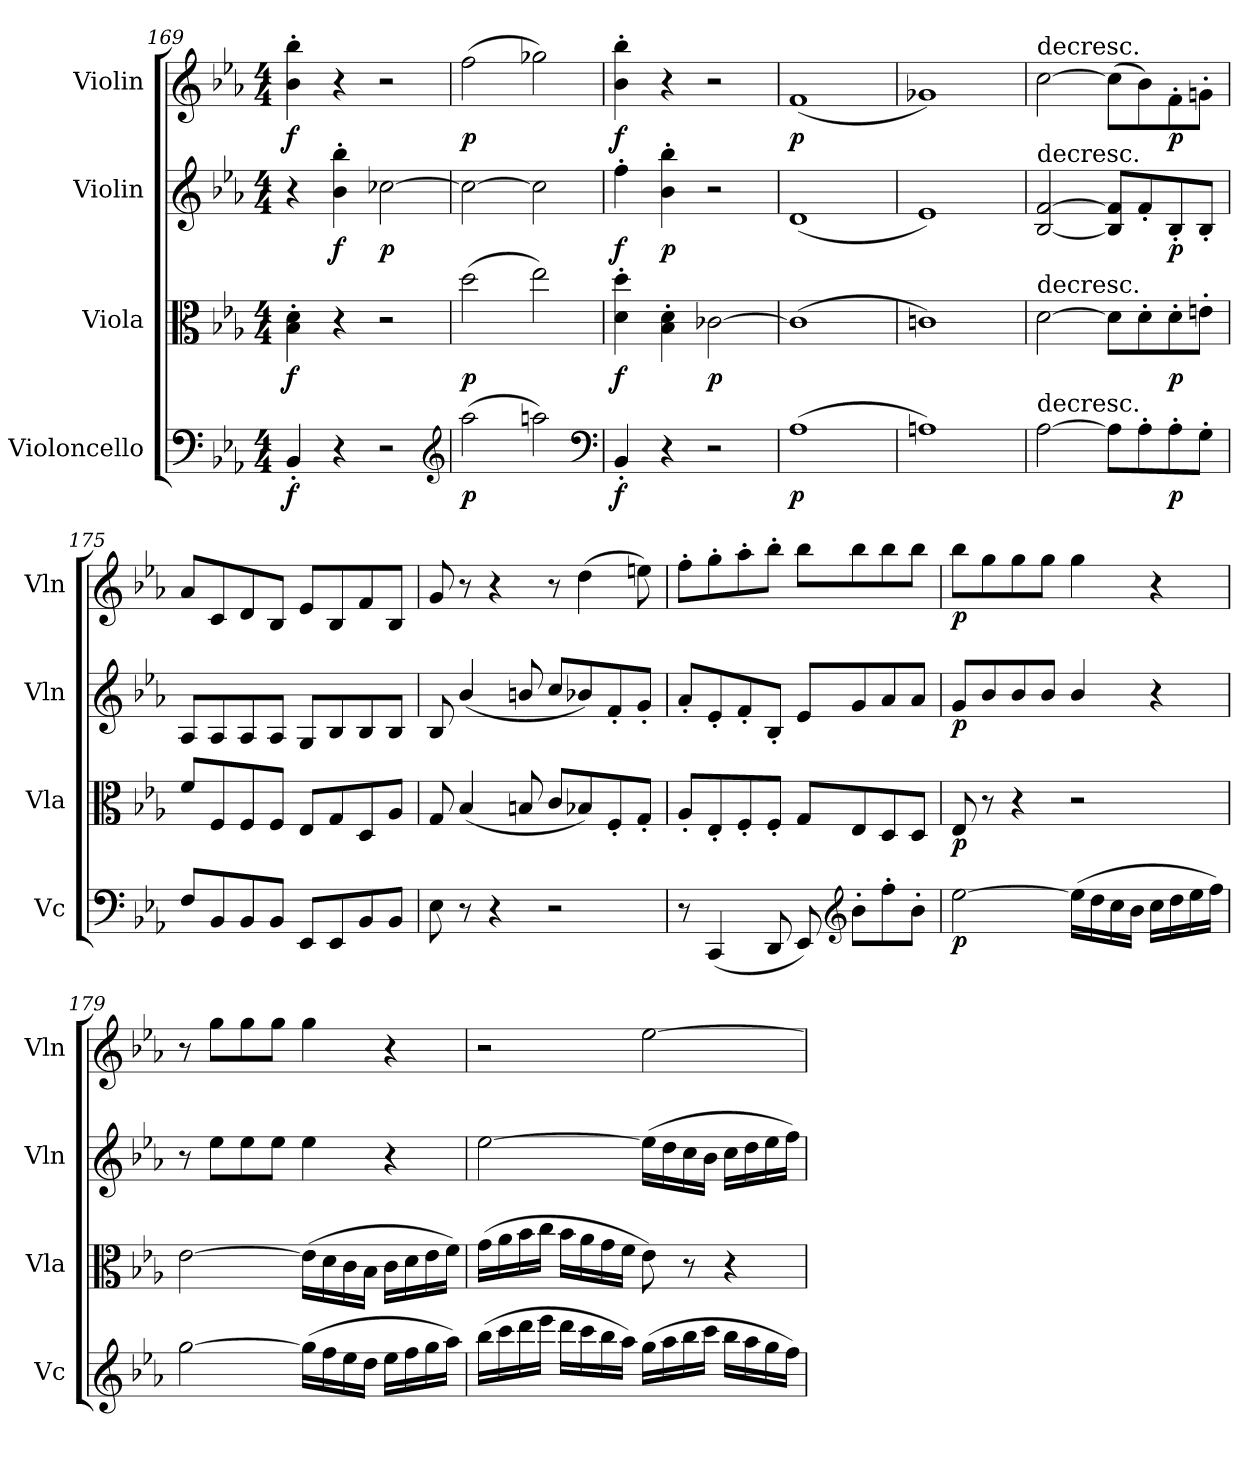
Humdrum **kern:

**kern	**dynam	**kern	**dynam	**kern	**dynam	**kern	**dynam
*part4	*part4	*part3	*part3	*part2	*part2	*part1	*part1
*staff4	*staff4	*staff3	*staff3	*staff2	*staff2	*staff1	*staff1
*I"Violoncello	*	*I"Viola	*	*I"Violin	*	*I"Violin	*
*I'Vc	*	*I'Vla	*	*I'Vln	*	*I'Vln	*
*clefF4	*	*clefC3	*	*clefG2	*	*clefG2	*
*k[b-e-a-]	*	*k[b-e-a-]	*	*k[b-e-a-]	*	*k[b-e-a-]	*
*M4/4	*	*M4/4	*	*M4/4	*	*M4/4	*
=169	=169	=169	=169	=169	=169	=169	=169
4BB-'/	f	4B-'\ 4d'\	f	4r	.	4b-'\ 4bb-'\	f
4r	.	4r	.	4b-'\ 4bb-'\	f	4r	.
2r	.	2r	.	[2cc-X\	p	2r	.
*clefG2	*	*	*	*	*	*	*
=170	=170	=170	=170	=170	=170	=170	=170
(2aa-\	p	(2dd\	p	2cc-\_	.	(2ff\	p
2aan\)	.	2ee-\)	.	2cc-\]	.	2gg-X\)	.
*clefF4	*	*	*	*	*	*	*
=171	=171	=171	=171	=171	=171	=171	=171
4BB-'/	f	4d'\ 4dd'\	f	4ff'\	f	4b-'\ 4bb-'\	f
4r	.	4B-'\ 4d'\	.	4b-'\ 4bb-'\	p	4r	.
2r	.	[2c-X\	p	2r	.	2r	.
=172	=172	=172	=172	=172	=172	=172	=172
(1A-	p	(1c-]	.	(1d	.	(1f	p
=173	=173	=173	=173	=173	=173	=173	=173
1An)	.	1cn)	.	1e-)	.	1g-X)	.
=174	=174	=174	=174	=174	=174	=174	=174
!	!	!	!	!	!	!LO:TX:t=decresc.	!
!	!	!	!	!LO:TX:t=decresc.	!	!	!
!	!	!LO:TX:t=decresc.	!	!	!	!	!
!LO:TX:t=decresc.	!	!	!	!	!	!	!
[2A-\	.	[2d\	.	[2B-/ [2f/	.	[2cc\	.
8A-\L]	.	8d\L]	.	8B-]/ 8f]/L	.	(8cc\L]	.
8A-'\	.	8d'\	.	8f'/	.	8b-\)	.
8A-'\	p	8d'\	p	8B-'/	p	8f'\	p
8G'\J	.	8en'\J	.	8B-'/J	.	8gn'\J	.
=175	=175	=175	=175	=175	=175	=175	=175
8F/L	.	8f/L	.	8A-/L	.	8a-/L	.
8BB-/	.	8F/	.	8A-/	.	8c/	.
8BB-/	.	8F/	.	8A-/	.	8d/	.
8BB-/J	.	8F/J	.	8A-/J	.	8B-/J	.
8EE-/L	.	8E-/L	.	8G/L	.	8e-/L	.
8EE-/	.	8G/	.	8B-/	.	8B-/	.
8BB-/	.	8D/	.	8B-/	.	8f/	.
8BB-/J	.	8A-/J	.	8B-/J	.	8B-/J	.
=176	=176	=176	=176	=176	=176	=176	=176
8E-\	.	8G/	.	8B-/	.	8g/	.
8r	.	(4B-/	.	(4b-/	.	8r	.
4r	.	.	.	.	.	4r	.
.	.	8Bn/	.	8bn/	.	.	.
2r	.	8c/L	.	8cc/L	.	8r	.
.	.	8B-X/)	.	8b-X/)	.	(4dd\	.
.	.	8F'/	.	8f'/	.	.	.
.	.	8G'/J	.	8g'/J	.	8een\)	.
=177	=177	=177	=177	=177	=177	=177	=177
8r	.	8A-'/L	.	8a-'/L	.	8ff'\L	.
(4CC/	.	8E-'/	.	8e-'/	.	8gg'\	.
.	.	8F'/	.	8f'/	.	8aa-'\	.
8DD/	.	8F'/J	.	8B-'/J	.	8bb-'\J	.
8EE-/)	.	8G/L	.	8e-/L	.	8bb-\L	.
*clefG2	*	*	*	*	*	*	*
8b-'\L	.	8E-/	.	8g/	.	8bb-\	.
8ff'\	.	8D/	.	8a-/	.	8bb-\	.
8b-'\J	.	8D/J	.	8a-/J	.	8bb-\J	.
=178	=178	=178	=178	=178	=178	=178	=178
[2ee-\	p	8E-/	p	8g/L	p	8bb-\L	p
.	.	8r	.	8b-/	.	8gg\	.
.	.	4r	.	8b-/	.	8gg\	.
.	.	.	.	8b-/J	.	8gg\J	.
(16ee-\LL]	.	2r	.	4b-/	.	4gg\	.
16dd\	.	.	.	.	.	.	.
16cc\	.	.	.	.	.	.	.
16b-\JJ	.	.	.	.	.	.	.
16cc\LL	.	.	.	4r	.	4r	.
16dd\	.	.	.	.	.	.	.
16ee-\	.	.	.	.	.	.	.
16ff\JJ)	.	.	.	.	.	.	.
=179	=179	=179	=179	=179	=179	=179	=179
[2gg\	.	[2e-\	.	8r	.	8r	.
.	.	.	.	8ee-\L	.	8gg\L	.
.	.	.	.	8ee-\	.	8gg\	.
.	.	.	.	8ee-\J	.	8gg\J	.
(16gg\LL]	.	(16e-\LL]	.	4ee-\	.	4gg\	.
16ff\	.	16d\	.	.	.	.	.
16ee-\	.	16c\	.	.	.	.	.
16dd\JJ	.	16B-\JJ	.	.	.	.	.
16ee-\LL	.	16c\LL	.	4r	.	4r	.
16ff\	.	16d\	.	.	.	.	.
16gg\	.	16e-\	.	.	.	.	.
16aa-\JJ)	.	16f\JJ)	.	.	.	.	.
=180	=180	=180	=180	=180	=180	=180	=180
(16bb-\LL	.	(16g\LL	.	[2ee-\	.	2r	.
16ccc\	.	16a-\	.	.	.	.	.
16ddd\	.	16b-\	.	.	.	.	.
16eee-\JJ	.	16cc\JJ	.	.	.	.	.
16ddd\LL	.	16b-\LL	.	.	.	.	.
16ccc\	.	16a-\	.	.	.	.	.
16bb-\	.	16g\	.	.	.	.	.
16aa-\JJ)	.	16f\JJ	.	.	.	.	.
(16gg\LL	.	8e-\)	.	(16ee-\LL]	.	[2ee-\	.
16aa-\	.	.	.	16dd\	.	.	.
16bb-\	.	8r	.	16cc\	.	.	.
16ccc\JJ	.	.	.	16b-\JJ	.	.	.
16bb-\LL	.	4r	.	16cc\LL	.	.	.
16aa-\	.	.	.	16dd\	.	.	.
16gg\	.	.	.	16ee-\	.	.	.
16ff\JJ)	.	.	.	16ff\JJ)	.	.	.
=	=	=	=	=	=	=	=
*-	*-	*-	*-	*-	*-	*-	*-
